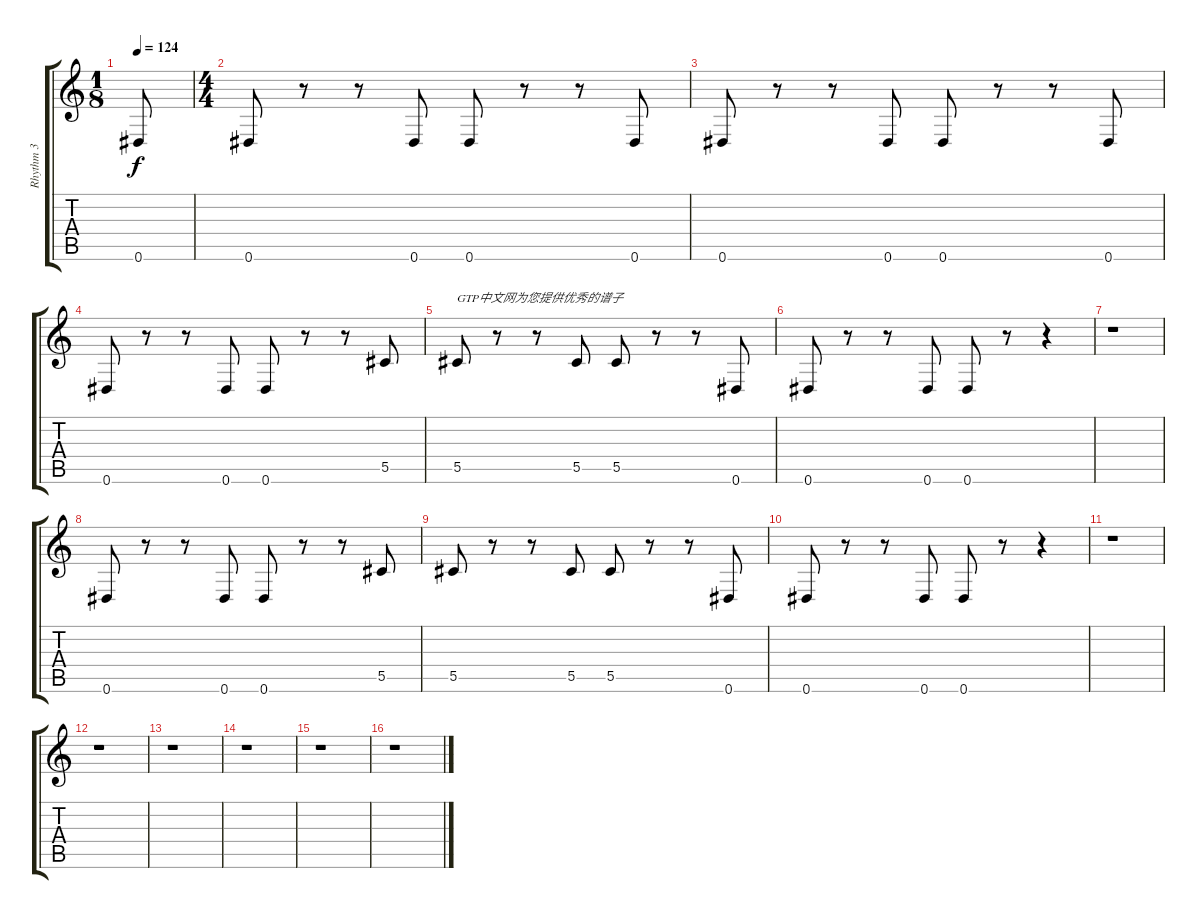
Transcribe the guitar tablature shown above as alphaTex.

\track ("Rhythm 3" "Rhythm 3") {instrument overdrivenguitar}
\staff {score tabs}
\tuning (Eb4 Bb3 Gb3 Db3 Ab2 Eb2) {hide}
\ts (1 8)
\tempo 124
\clef g2
\ks c
0.6.8{dy f instrument overdrivenguitar} |
\ts (4 4)
0.6.8 r.8 r.8 0.6.8 0.6.8 r.8 r.8 0.6.8 |
0.6.8 r.8 r.8 0.6.8 0.6.8 r.8 r.8 0.6.8 |
0.6.8 r.8 r.8 0.6.8 0.6.8 r.8 r.8 5.5.8 |
5.5.8{txt "GTP中文网为您提供优秀的谱子"} r.8 r.8 5.5.8 5.5.8 r.8 r.8 0.6.8 |
0.6.8 r.8 r.8 0.6.8 0.6.8 r.8 r.4 |
r.1 |
0.6.8 r.8 r.8 0.6.8 0.6.8 r.8 r.8 5.5.8 |
5.5.8 r.8 r.8 5.5.8 5.5.8 r.8 r.8 0.6.8 |
0.6.8 r.8 r.8 0.6.8 0.6.8 r.8 r.4 |
r.1 |
r.1 |
r.1 |
r.1 |
r.1 |
r.1
